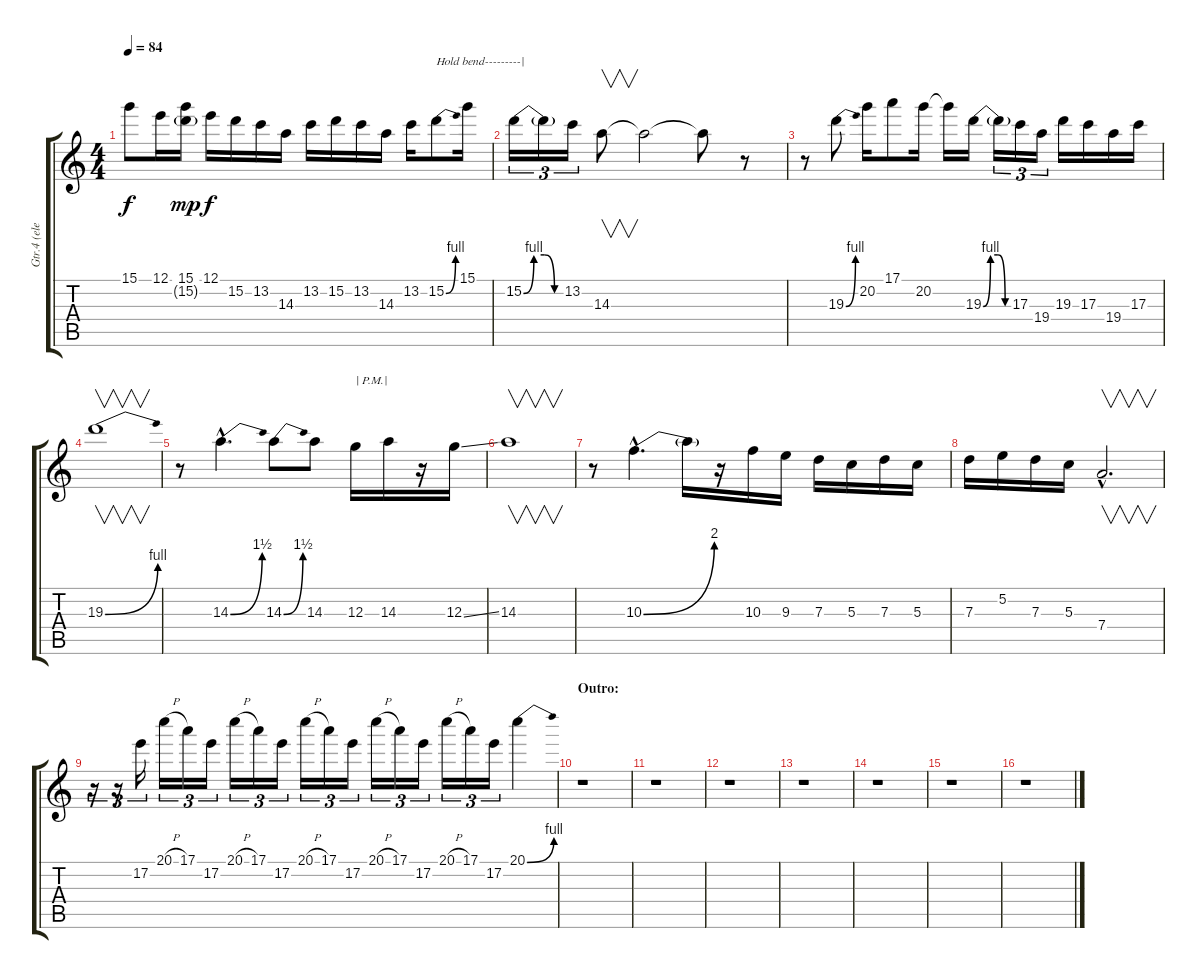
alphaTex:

\track ("Gtr.4 (elec.)" "Gtr.4 (ele") {instrument overdrivenguitar}
\staff {score tabs}
\tuning (E4 B3 G3 D3 A2 E2) {hide}
\ts (4 4)
\tempo 84
\clef g2
\ks c
15.1{t}.8{dy f} 12.1.16 (15.1 15.2{g}).16{dy mp} 12.1.16{dy f} 15.2.16 13.2.16 14.3.16 13.2.16 15.2.16 13.2.16 14.3.16 13.2.16 15.2{be (bend 0 0 60 4)}.8{txt "Hold bend---------|"} 15.1.16 |
15.2{be (custom 0 0 15 4 30 4 45 0 60 0)}.16{tu (3 2)} 15.2{t}.16{tu (3 2)} 13.2.16{tu (3 2)} 14.3.8{v} 14.3{t}.2 14.3{t}.8 r.8 |
r.8 19.3{be (bend 0 0 60 4)}.8 20.2.16 17.1.8 20.2.16 20.2{t}.16 19.3{be (custom 0 0 15 4 30 4 45 0 60 0)}.16 19.3{t}.16{tu (3 2)} 17.3.16{tu (3 2)} 19.4.16{tu (3 2)} 19.3.16 17.3.16 19.4.16 17.3.16 |
19.3{be (bend 0 0 60 4)}.1{v} |
r.8 14.3{be (bend 0 0 60 6) hac}.4{d} 14.3{be (bend 0 0 60 6)}.8 14.3.8 12.3.16{txt "| P.M.|"} 14.3.16 r.16 12.3{ss}.16 |
14.3.1{v} |
r.8 10.3{be (bend 0 0 60 8) hac}.4{d} 10.3{t}.16 r.16 10.3.16 9.3.16 7.3.16 5.3.16 7.3.16 5.3.16 |
7.3.16 5.2.16 7.3.16 5.3.16 7.4{hac}.2{v d} |
r.16{tu (3 2)} r.16{tu (3 2)} 17.2.16{tu (3 2)} 20.1{h}.16{tu (3 2)} 17.1.16{tu (3 2)} 17.2.16{tu (3 2)} 20.1{h}.16{tu (3 2)} 17.1.16{tu (3 2)} 17.2.16{tu (3 2)} 20.1{h}.16{tu (3 2)} 17.1.16{tu (3 2)} 17.2.16{tu (3 2)} 20.1{h}.16{tu (3 2)} 17.1.16{tu (3 2)} 17.2.16{tu (3 2)} 20.1{h}.16{tu (3 2)} 17.1.16{tu (3 2)} 17.2.16{tu (3 2)} 20.1{be (bend 0 0 60 4)}.4 |
\section ("" "Outro:")
r.1 |
r.1 |
r.1 |
r.1 |
r.1 |
r.1 |
r.1
